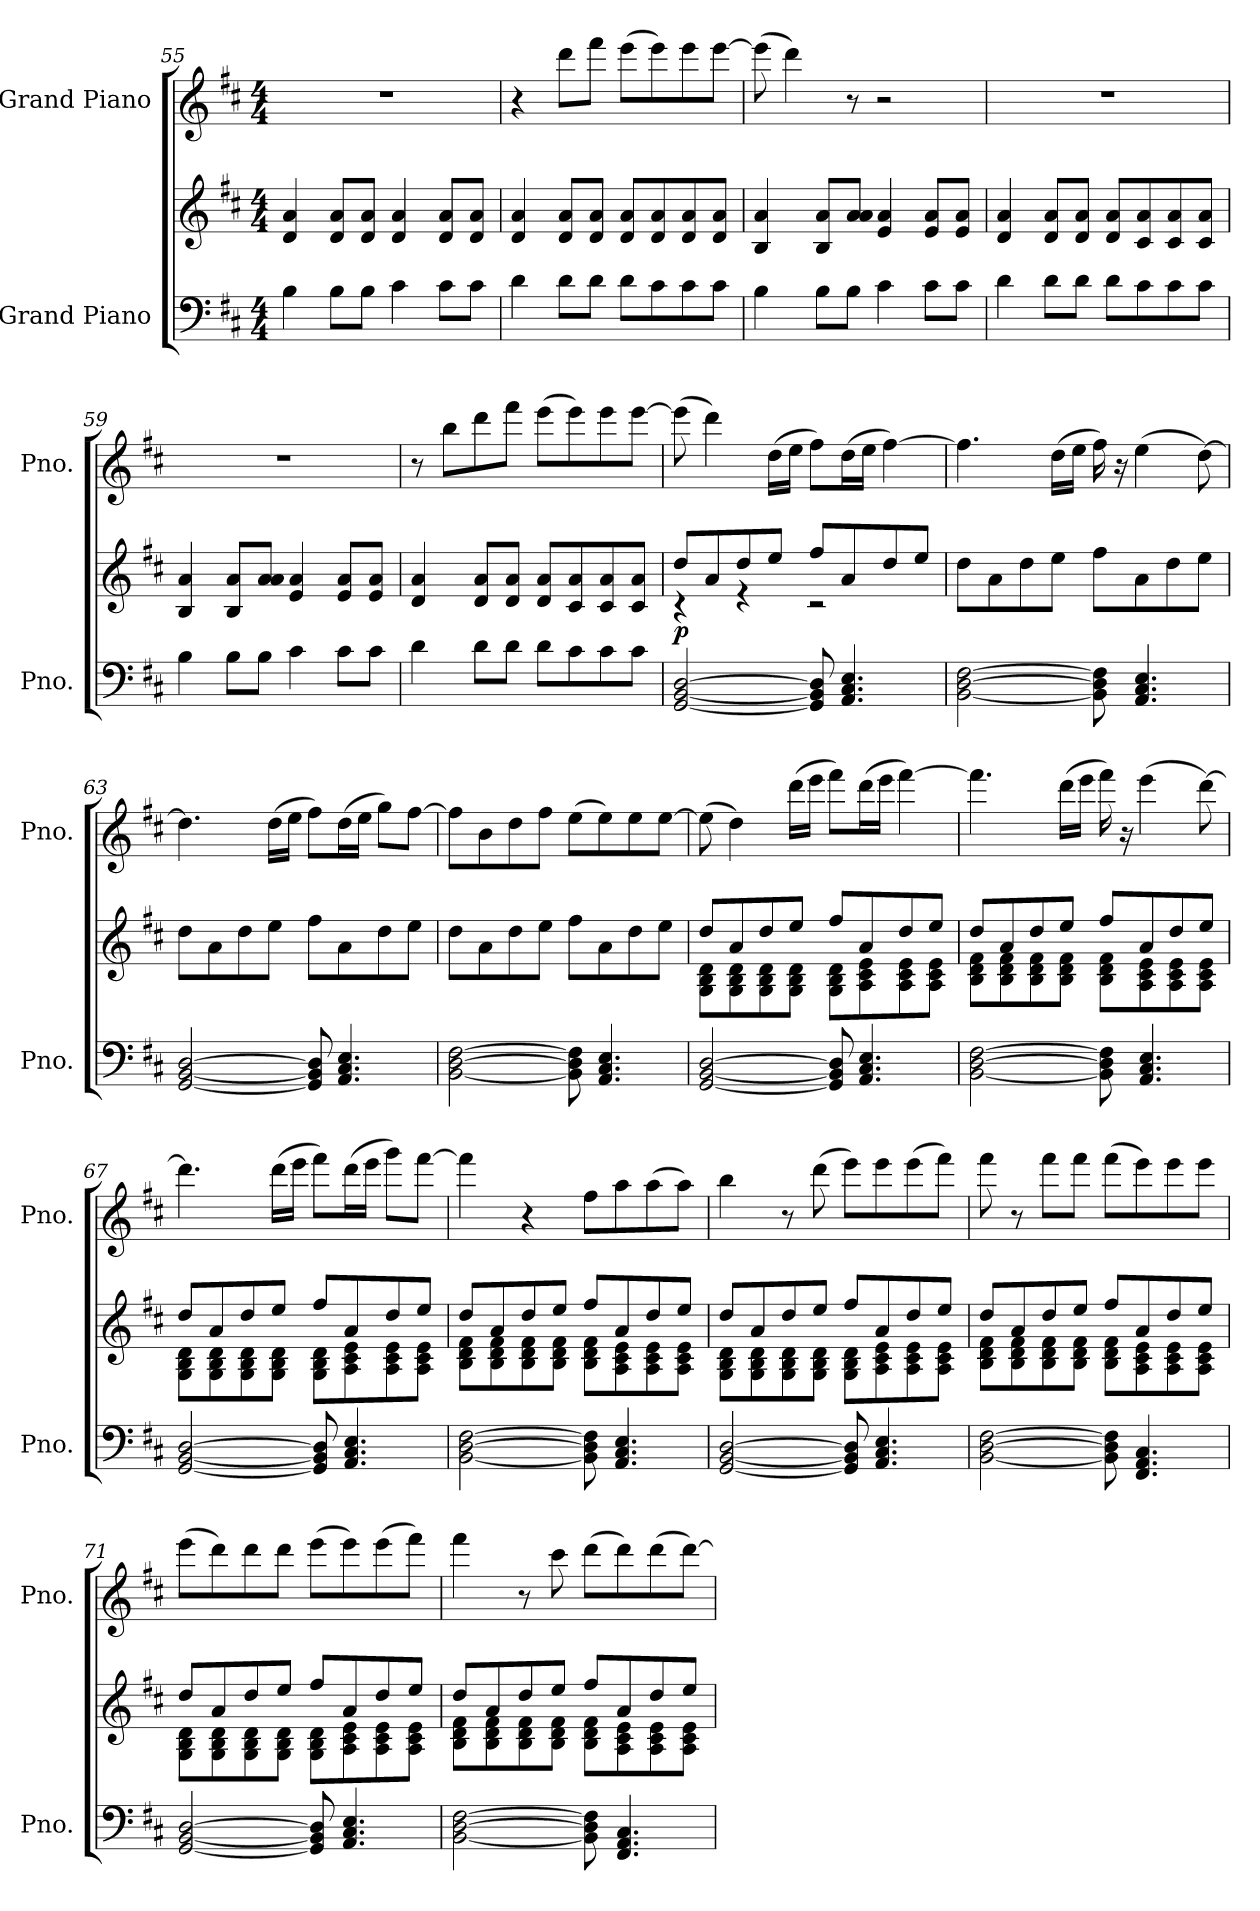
**kern	**kern	**dynam	**kern
*part2	*part2	*part2	*part1
*staff3	*staff2	*staff2/3	*staff1
*I"Grand Piano	*	*	*I"Grand Piano
*I'Pno.	*	*	*I'Pno.
*clefF4	*clefG2	*	*clefG2
*k[f#c#]	*k[f#c#]	*	*k[f#c#]
*M4/4	*M4/4	*	*M4/4
=55	=55	=55	=55
4B\	4d/ 4a/	.	1r
8B\L	8d/ 8a/L	.	.
8B\J	8d/ 8a/J	.	.
4c#\	4d/ 4a/	.	.
8c#\L	8d/ 8a/L	.	.
8c#\J	8d/ 8a/J	.	.
!!LO:LB:g=z
=56	=56	=56	=56
4d\	4d/ 4a/	.	4r
8d\L	8d/ 8a/L	.	8ddd\L
8d\J	8d/ 8a/J	.	8fff#\J
8d\L	8d/ 8a/L	.	(8eee\L
8c#\	8d/ 8a/	.	8eee\)
8c#\	8d/ 8a/	.	8eee\
8c#\J	8d/ 8a/J	.	[8eee\J
=57	=57	=57	=57
4B\	4B/ 4a/	.	(8eee\]
.	.	.	4ddd\)
8B\L	8B/ 8a/L	.	.
8B\J	8a/ 8a/J	.	8r
4c#\	4e/ 4a/	.	2r
8c#\L	8e/ 8a/L	.	.
8c#\J	8e/ 8a/J	.	.
=58	=58	=58	=58
4d\	4d/ 4a/	.	1r
8d\L	8d/ 8a/L	.	.
8d\J	8d/ 8a/J	.	.
8d\L	8d/ 8a/L	.	.
8c#\	8c#/ 8a/	.	.
8c#\	8c#/ 8a/	.	.
8c#\J	8c#/ 8a/J	.	.
=59	=59	=59	=59
4B\	4B/ 4a/	.	1r
8B\L	8B/ 8a/L	.	.
8B\J	8a/ 8a/J	.	.
4c#\	4e/ 4a/	.	.
8c#\L	8e/ 8a/L	.	.
8c#\J	8e/ 8a/J	.	.
!!LO:LB:g=z
=60	=60	=60	=60
4d\	4d/ 4a/	.	8r
.	.	.	8bb\L
8d\L	8d/ 8a/L	.	8ddd\
8d\J	8d/ 8a/J	.	8fff#\J
8d\L	8d/ 8a/L	.	(8eee\L
8c#\	8c#/ 8a/	.	8eee\)
8c#\	8c#/ 8a/	.	8eee\
8c#\J	8c#/ 8a/J	.	[8eee\J
=61	=61	=61	=61
*	*^	*	*
!	!	!	!LO:DY:b	!
[2GG/ [2BB/ [2D/	8dd/L	4r	p	(8eee\]
.	8a/	.	.	4ddd\)
.	8dd/	4r	.	.
.	8ee/J	.	.	(16dd\LL
.	.	.	.	16ee\JJ
8GG/] 8BB/] 8D/]	8ff#/L	2r	.	8ff#\L)
4.AA/ 4.C#/ 4.E/	8a/	.	.	(16dd\L
.	.	.	.	16ee\JJ
.	8dd/	.	.	[4ff#\)
.	8ee/J	.	.	.
*	*v	*v	*	*
=62	=62	=62	=62
[2BB\ [2D\ [2F#\	8dd\L	.	4.ff#\]
.	8a\	.	.
.	8dd\	.	.
.	8ee\J	.	(16dd\LL
.	.	.	16ee\JJ
8BB\] 8D\] 8F#\]	8ff#\L	.	16ff#\)
.	.	.	16r
4.AA/ 4.C#/ 4.E/	8a\	.	(4ee\
.	8dd\	.	.
.	8ee\J	.	[8dd\)
=63	=63	=63	=63
[2GG/ [2BB/ [2D/	8dd\L	.	4.dd\]
.	8a\	.	.
.	8dd\	.	.
.	8ee\J	.	(16dd\LL
.	.	.	16ee\JJ
8GG/] 8BB/] 8D/]	8ff#\L	.	8ff#\L)
4.AA/ 4.C#/ 4.E/	8a\	.	(16dd\L
.	.	.	16ee\JJ
.	8dd\	.	8gg\L)
.	8ee\J	.	[8ff#\J
!!LO:PB:g=z
=64	=64	=64	=64
[2BB\ [2D\ [2F#\	8dd\L	.	8ff#\L]
.	8a\	.	8b\
.	8dd\	.	8dd\
.	8ee\J	.	8ff#\J
8BB\] 8D\] 8F#\]	8ff#\L	.	(8ee\L
4.AA/ 4.C#/ 4.E/	8a\	.	8ee\)
.	8dd\	.	8ee\
.	8ee\J	.	[8ee\J
=65	=65	=65	=65
*	*^	*	*
[2GG/ [2BB/ [2D/	8dd/L	8G\ 8B\ 8d\L	.	(8ee\]
.	8a/	8G\ 8B\ 8d\	.	4dd\)
.	8dd/	8G\ 8B\ 8d\	.	.
.	8ee/J	8G\ 8B\ 8d\J	.	(16ddd\LL
.	.	.	.	16eee\JJ
8GG/] 8BB/] 8D/]	8ff#/L	8G\ 8B\ 8d\L	.	8fff#\L)
4.AA/ 4.C#/ 4.E/	8a/	8A\ 8c#\ 8e\	.	(16ddd\L
.	.	.	.	16eee\JJ
.	8dd/	8A\ 8c#\ 8e\	.	[4fff#\)
.	8ee/J	8A\ 8c#\ 8e\J	.	.
=66	=66	=66	=66	=66
[2BB\ [2D\ [2F#\	8dd/L	8B\ 8d\ 8f#\L	.	4.fff#\]
.	8a/	8B\ 8d\ 8f#\	.	.
.	8dd/	8B\ 8d\ 8f#\	.	.
.	8ee/J	8B\ 8d\ 8f#\J	.	(16ddd\LL
.	.	.	.	16eee\JJ
8BB\] 8D\] 8F#\]	8ff#/L	8B\ 8d\ 8f#\L	.	16fff#\)
.	.	.	.	16r
4.AA/ 4.C#/ 4.E/	8a/	8A\ 8c#\ 8e\	.	(4eee\
.	8dd/	8A\ 8c#\ 8e\	.	.
.	8ee/J	8A\ 8c#\ 8e\J	.	[8ddd\)
!!LO:LB:g=z
=67	=67	=67	=67	=67
[2GG/ [2BB/ [2D/	8dd/L	8G\ 8B\ 8d\L	.	4.ddd\]
.	8a/	8G\ 8B\ 8d\	.	.
.	8dd/	8G\ 8B\ 8d\	.	.
.	8ee/J	8G\ 8B\ 8d\J	.	(16ddd\LL
.	.	.	.	16eee\JJ
8GG/] 8BB/] 8D/]	8ff#/L	8G\ 8B\ 8d\L	.	8fff#\L)
4.AA/ 4.C#/ 4.E/	8a/	8A\ 8c#\ 8e\	.	(16ddd\L
.	.	.	.	16eee\JJ
.	8dd/	8A\ 8c#\ 8e\	.	8ggg\L)
.	8ee/J	8A\ 8c#\ 8e\J	.	[8fff#\J
=68	=68	=68	=68	=68
[2BB\ [2D\ [2F#\	8dd/L	8B\ 8d\ 8f#\L	.	4fff#\]
.	8a/	8B\ 8d\ 8f#\	.	.
.	8dd/	8B\ 8d\ 8f#\	.	4r
.	8ee/J	8B\ 8d\ 8f#\J	.	.
8BB\] 8D\] 8F#\]	8ff#/L	8B\ 8d\ 8f#\L	.	8ff#\L
4.AA/ 4.C#/ 4.E/	8a/	8A\ 8c#\ 8e\	.	8aa\
.	8dd/	8A\ 8c#\ 8e\	.	(8aa\
.	8ee/J	8A\ 8c#\ 8e\J	.	8aa\J)
=69	=69	=69	=69	=69
[2GG/ [2BB/ [2D/	8dd/L	8G\ 8B\ 8d\L	.	4bb\
.	8a/	8G\ 8B\ 8d\	.	.
.	8dd/	8G\ 8B\ 8d\	.	8r
.	8ee/J	8G\ 8B\ 8d\J	.	(8ddd\
8GG/] 8BB/] 8D/]	8ff#/L	8G\ 8B\ 8d\L	.	8eee\L)
4.AA/ 4.C#/ 4.E/	8a/	8A\ 8c#\ 8e\	.	8eee\
.	8dd/	8A\ 8c#\ 8e\	.	(8eee\
.	8ee/J	8A\ 8c#\ 8e\J	.	8fff#\J)
!!LO:LB:g=z
=70	=70	=70	=70	=70
[2BB\ [2D\ [2F#\	8dd/L	8B\ 8d\ 8f#\L	.	8fff#\
.	8a/	8B\ 8d\ 8f#\	.	8r
.	8dd/	8B\ 8d\ 8f#\	.	8fff#\L
.	8ee/J	8B\ 8d\ 8f#\J	.	8fff#\J
8BB\] 8D\] 8F#\]	8ff#/L	8B\ 8d\ 8f#\L	.	(8fff#\L
4.FF#/ 4.AA/ 4.C#/	8a/	8A\ 8c#\ 8e\	.	8eee\)
.	8dd/	8A\ 8c#\ 8e\	.	8eee\
.	8ee/J	8A\ 8c#\ 8e\J	.	8eee\J
=71	=71	=71	=71	=71
[2GG/ [2BB/ [2D/	8dd/L	8G\ 8B\ 8d\L	.	(8eee\L
.	8a/	8G\ 8B\ 8d\	.	8ddd\)
.	8dd/	8G\ 8B\ 8d\	.	8ddd\
.	8ee/J	8G\ 8B\ 8d\J	.	8ddd\J
8GG/] 8BB/] 8D/]	8ff#/L	8G\ 8B\ 8d\L	.	(8eee\L
4.AA/ 4.C#/ 4.E/	8a/	8A\ 8c#\ 8e\	.	8eee\)
.	8dd/	8A\ 8c#\ 8e\	.	(8eee\
.	8ee/J	8A\ 8c#\ 8e\J	.	8fff#\J)
=72	=72	=72	=72	=72
[2BB\ [2D\ [2F#\	8dd/L	8B\ 8d\ 8f#\L	.	4fff#\
.	8a/	8B\ 8d\ 8f#\	.	.
.	8dd/	8B\ 8d\ 8f#\	.	8r
.	8ee/J	8B\ 8d\ 8f#\J	.	8ccc#\
8BB\] 8D\] 8F#\]	8ff#/L	8B\ 8d\ 8f#\L	.	(8ddd\L
4.FF#/ 4.AA/ 4.C#/	8a/	8A\ 8c#\ 8e\	.	8ddd\)
.	8dd/	8A\ 8c#\ 8e\	.	(8ddd\
.	8ee/J	8A\ 8c#\ 8e\J	.	[8ddd\J)
*	*v	*v	*	*
=	=	=	=
*-	*-	*-	*-
